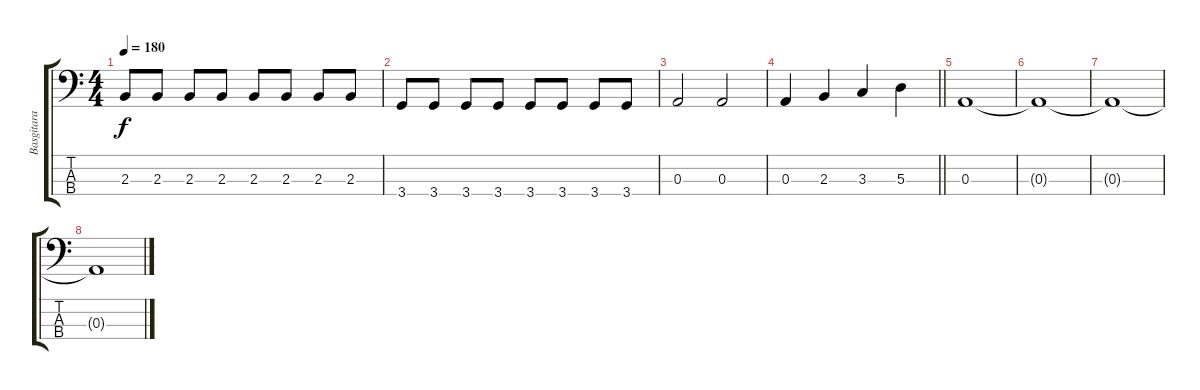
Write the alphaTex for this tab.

\track ("Basgitara" "Basgitara") {instrument electricbassfinger}
\staff {score tabs}
\tuning (G2 D2 A1 E1) {hide}
\ts (4 4)
\tempo 180
\clef f4
\ks c
2.3.8{dy f} 2.3.8 2.3.8 2.3.8 2.3.8 2.3.8 2.3.8 2.3.8 |
3.4.8 3.4.8 3.4.8 3.4.8 3.4.8 3.4.8 3.4.8 3.4.8 |
0.3.2 0.3.2 |
\barLineRight lightlight
0.3.4 2.3.4 3.3.4 5.3.4 |
0.3.1 |
0.3{t}.1 |
0.3{t}.1 |
0.3{t}.1
